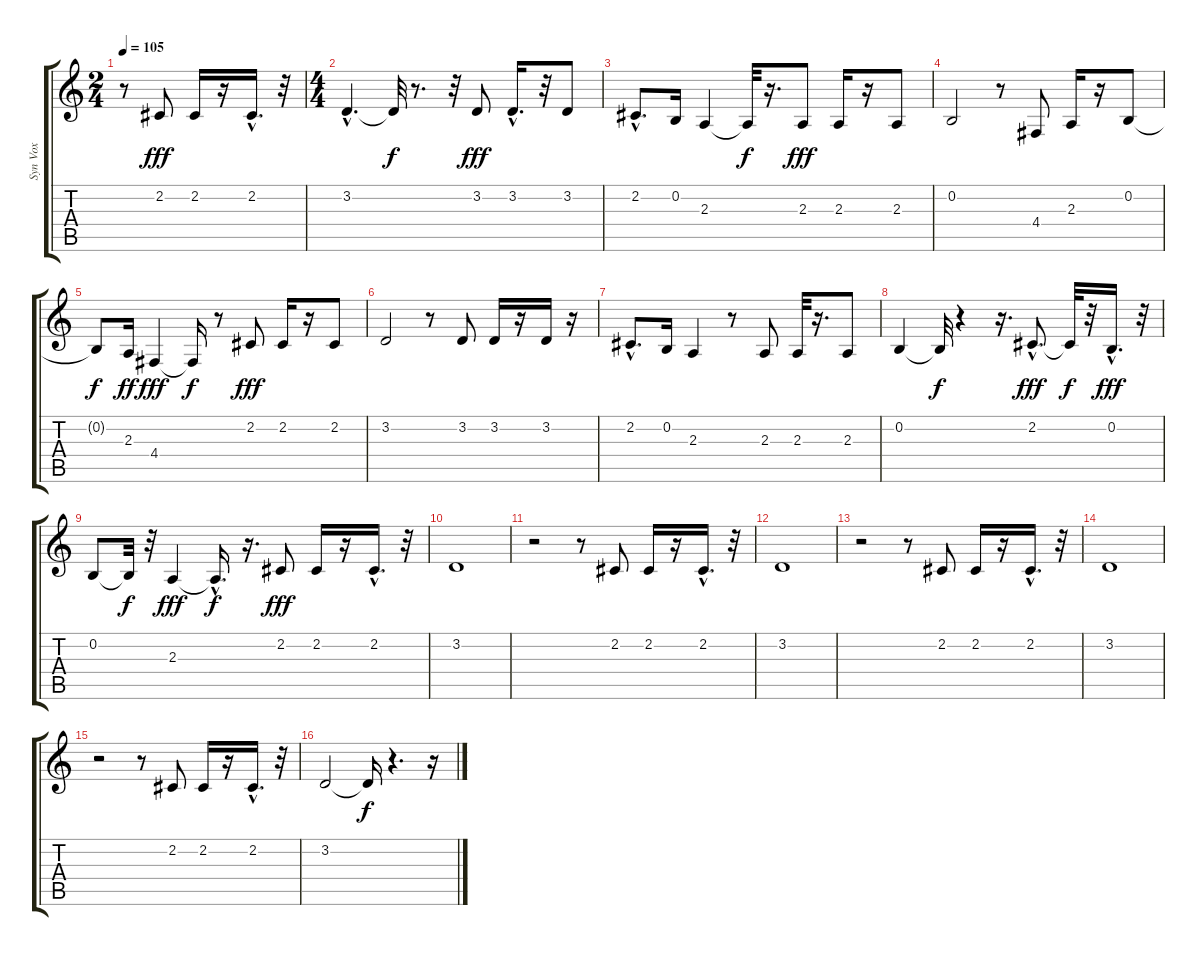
\track ("Syn Vox" "Syn Vox") {instrument synthvoice}
\staff {score tabs}
\tuning (E4 B3 G3 D3 A2 E2) {hide}
\ts (2 4)
\tempo 105
\clef g2
\ks c
r.8{dy f} 2.2.8{dy fff} 2.2.16 r.16 2.2{hac}.16{d} r.32 |
\ts (4 4)
3.2{hac}.4{d} 3.2{t}.32{dy f} r.8{d} r.32 3.2.8{dy fff} 3.2{hac}.16{d} r.32 3.2.8 |
2.2{hac}.8{d} 0.2.16 2.3.4 2.3{t}.32{dy f} r.16{d} 2.3.8{dy fff} 2.3.16 r.16 2.3.8 |
0.2.2 r.8 4.4.8 2.3.16 r.16 0.2.8 |
0.2{t}.8{dy f} 2.3.16{dy ff} 4.4.4{dy fff} 4.4{t}.16{dy f} r.8 2.2.8{dy fff} 2.2.16 r.16 2.2.8 |
3.2.2 r.8 3.2.8 3.2.16 r.16 3.2.16 r.16 |
2.2{hac}.8{d} 0.2.16 2.3.4 r.8 2.3.8 2.3.32 r.16{d} 2.3.8 |
0.2.4 0.2{t}.32{dy f} r.4 r.16{d} 2.2{hac}.8{d dy fff} 2.2{t}.32{dy f} r.32 0.2{hac}.16{d dy fff} r.32 |
0.2.8 0.2{t}.32{dy f} r.32 2.3.4{dy fff} 2.3{hac t}.16{d dy f} r.16{d} 2.2.8{dy fff} 2.2.16 r.16 2.2{hac}.16{d} r.32 |
3.2.1 |
r.2 r.8 2.2.8 2.2.16 r.16 2.2{hac}.16{d} r.32 |
3.2.1 |
r.2 r.8 2.2.8 2.2.16 r.16 2.2{hac}.16{d} r.32 |
3.2.1 |
r.2 r.8 2.2.8 2.2.16 r.16 2.2{hac}.16{d} r.32 |
3.2.2 3.2{t}.16{dy f} r.4{d} r.16
